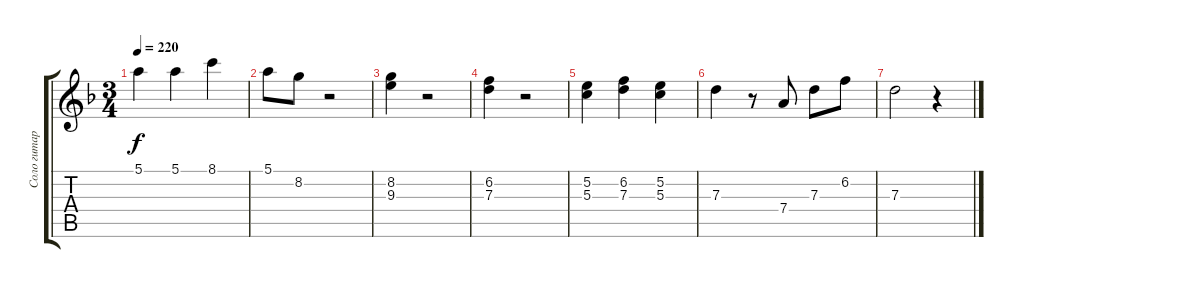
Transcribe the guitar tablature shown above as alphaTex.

\track ("Соло гитара" "Соло гитар") {instrument acousticguitarsteel}
\staff {score tabs}
\tuning (E4 B3 G3 D3 A2 E2) {hide}
\ts (3 4)
\tempo 220
\clef g2
\ks f
5.1.4{dy f} 5.1.4 8.1.4 |
5.1.8 8.2.8 r.2 |
(8.2 9.3).4 r.2 |
(6.2 7.3).4 r.2 |
(5.2 5.3).4 (6.2 7.3).4 (5.2 5.3).4 |
7.3.4 r.8 7.4.8 7.3.8 6.2.8 |
7.3.2 r.4
